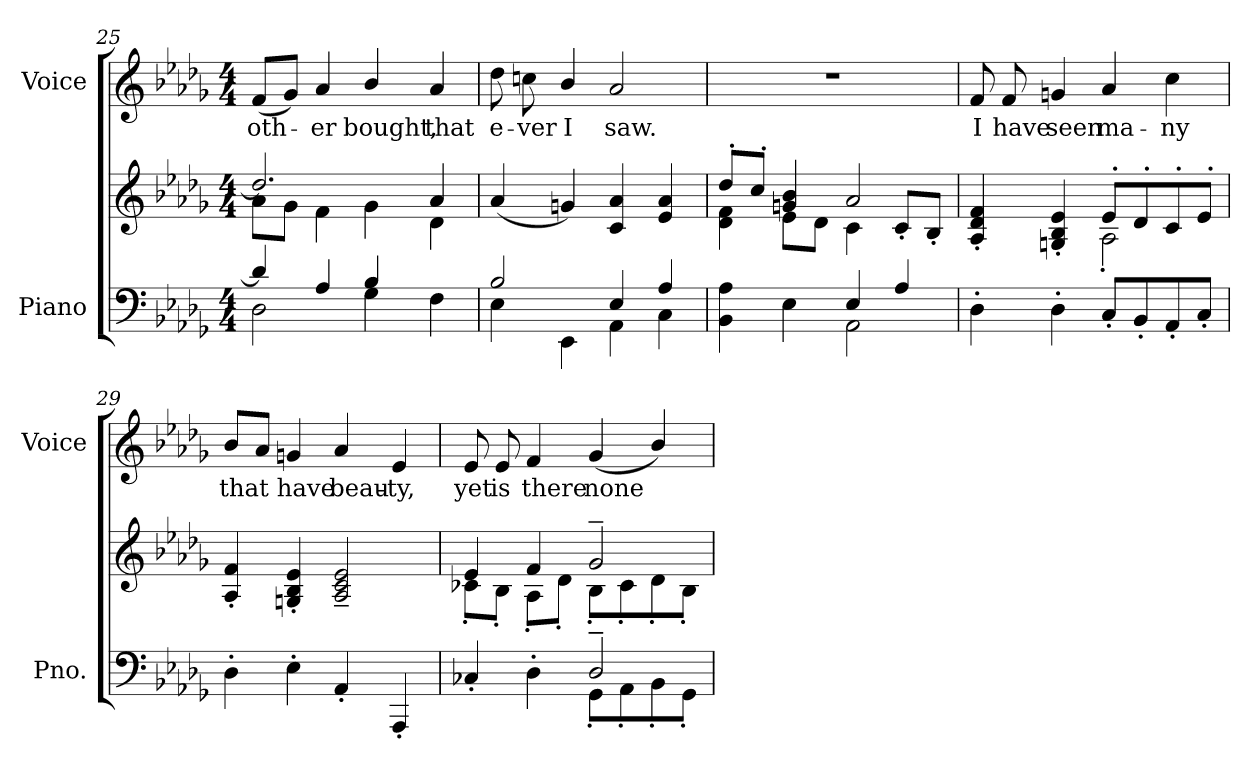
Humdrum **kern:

**kern	**kern	**kern	**text
*part2	*part2	*part1	*part1
*staff3	*staff2	*staff1	*staff1
*I"Piano	*	*I"Voice	*
*I'Pno.	*	*I'Voice	*
*clefF4	*clefG2	*clefG2	*
*k[b-e-a-d-g-]	*k[b-e-a-d-g-]	*k[b-e-a-d-g-]	*
*D-:	*D-:	*D-:	*
*M4/4	*M4/4	*M4/4	*
=25	=25	=25	=25
*^	*^	*	*
!	!	!	!	!	!LO:LY:b:color=#000000
4d-i/]	2D-i\	2.dd-i/]	8a-i\L	(8fi/L	-oth-
.	.	.	8g-i\J	8g-i/J)	.
!	!	!	!	!	!LO:LY:b:color=#000000
4A-i/	.	.	4fi\	4a-i/	-er
!	!	!	!	!	!LO:LY:b:color=#000000
4B-i/	4G-i\	.	4g-i\	4b-i/	bought,
!	!	!	!	!	!LO:LY:b:color=#000000
4ryy	4Fi\	4a-i/	4d-i\	4a-i/	that
*	*	*v	*v	*	*
=26	=26	=26	=26	=26
*	*	*^	*	*
!	!	!	!	!	!LO:LY:b:color=#000000
*	*	*v	*v	*	*
2B-i/	4E-i\	(4a-i/	8dd-i\	e-
!	!	!	!	!LO:LY:b:color=#000000
.	.	.	8ccni\	-ver
!	!	!	!	!LO:LY:b:color=#000000
.	4EE-i\	4gni/)	4b-i/	I
!	!	!	!	!LO:LY:b:color=#000000
4E-i/	4AA-i\	4ci/ 4a-i	2a-i/	saw.
4A-i/	4Ci\	4e-i/ 4a-i	.	.
=27	=27	=27	=27	=27
*	*	*^	*	*
4BB-i\ 4A-i	2ryy	8dd-'i/L	4d-i\ 4fi	1r	.
.	.	8cc'i/J	.	.	.
4E-i\	.	4gni/ 4b-i	8e-i\L	.	.
.	.	.	8d-i\J	.	.
4E-i/	2AA-i\	2a-i/	4ci\	.	.
4A-i/	.	.	8c'i/L	.	.
.	.	.	8B-'i/J	.	.
*v	*v	*	*	*	*
!!LO:LB:g=z
=28	=28	=28	=28	=28
!	!	!	!	!LO:LY:b:color=#000000
4D-'i\	2ryy	4A-i/' 4d-i' 4fi'	8fi/	I
!	!	!	!	!LO:LY:b:color=#000000
.	.	.	8fi/	have
!	!	!	!	!LO:LY:b:color=#000000
4D-'i\	.	4Gni/' 4B-i' 4e-i'	4gni/	seen
!	!	!	!	!LO:LY:b:color=#000000
8C'i/L	8e-'i/L	2A-'i\	4a-i/	ma-
8BB-'i/	8d-'i/	.	.	.
!	!	!	!	!LO:LY:b:color=#000000
8AA-'i/	8c'i/	.	4cci\	-ny
8C'i/J	8e-'i/J	.	.	.
*	*v	*v	*	*
=29	=29	=29	=29
!	!	!	!LO:LY:b:color=#000000
4D-'i\	4A-i/' 4fi'	8b-i/L	that
.	.	8a-i/J	.
!	!	!	!LO:LY:b:color=#000000
4E-'i\	4Gni/' 4B-i' 4e-i'	4gni/	have
!	!	!	!LO:LY:b:color=#000000
4AA-'i/	2A-i/~ 2ci~ 2e-i~	4a-i/	beau-
!	!	!	!LO:LY:b:color=#000000
4AAA-'i/	.	4e-i/	-ty,
=30	=30	=30	=30
*^	*^	*	*
!	!	!	!	!	!LO:LY:b:color=#000000
4C-X'i/	2ryy	4e-i/	8c-X'i\L	8e-i/	yet
!	!	!	!	!	!LO:LY:b:color=#000000
.	.	.	8B-'i\J	8e-i/	is
!	!	!	!	!	!LO:LY:b:color=#000000
4D-'i\	.	4fi/	8A-'i\L	4fi/	there
.	.	.	8d-'i\J	.	.
!	!	!	!	!	!LO:LY:b:color=#000000
2D-~i/	8GG-'i\L	2g-~i/	8B-'i\L	(4g-i/	none
.	8AA-'i\	.	8c-'i\	.	.
.	8BB-'i\	.	8d-'i\	4b-i/)	.
.	8GG-'i\J	.	8B-'i\J	.	.
*v	*v	*	*	*	*
*	*v	*v	*	*
=	=	=	=
*-	*-	*-	*-
